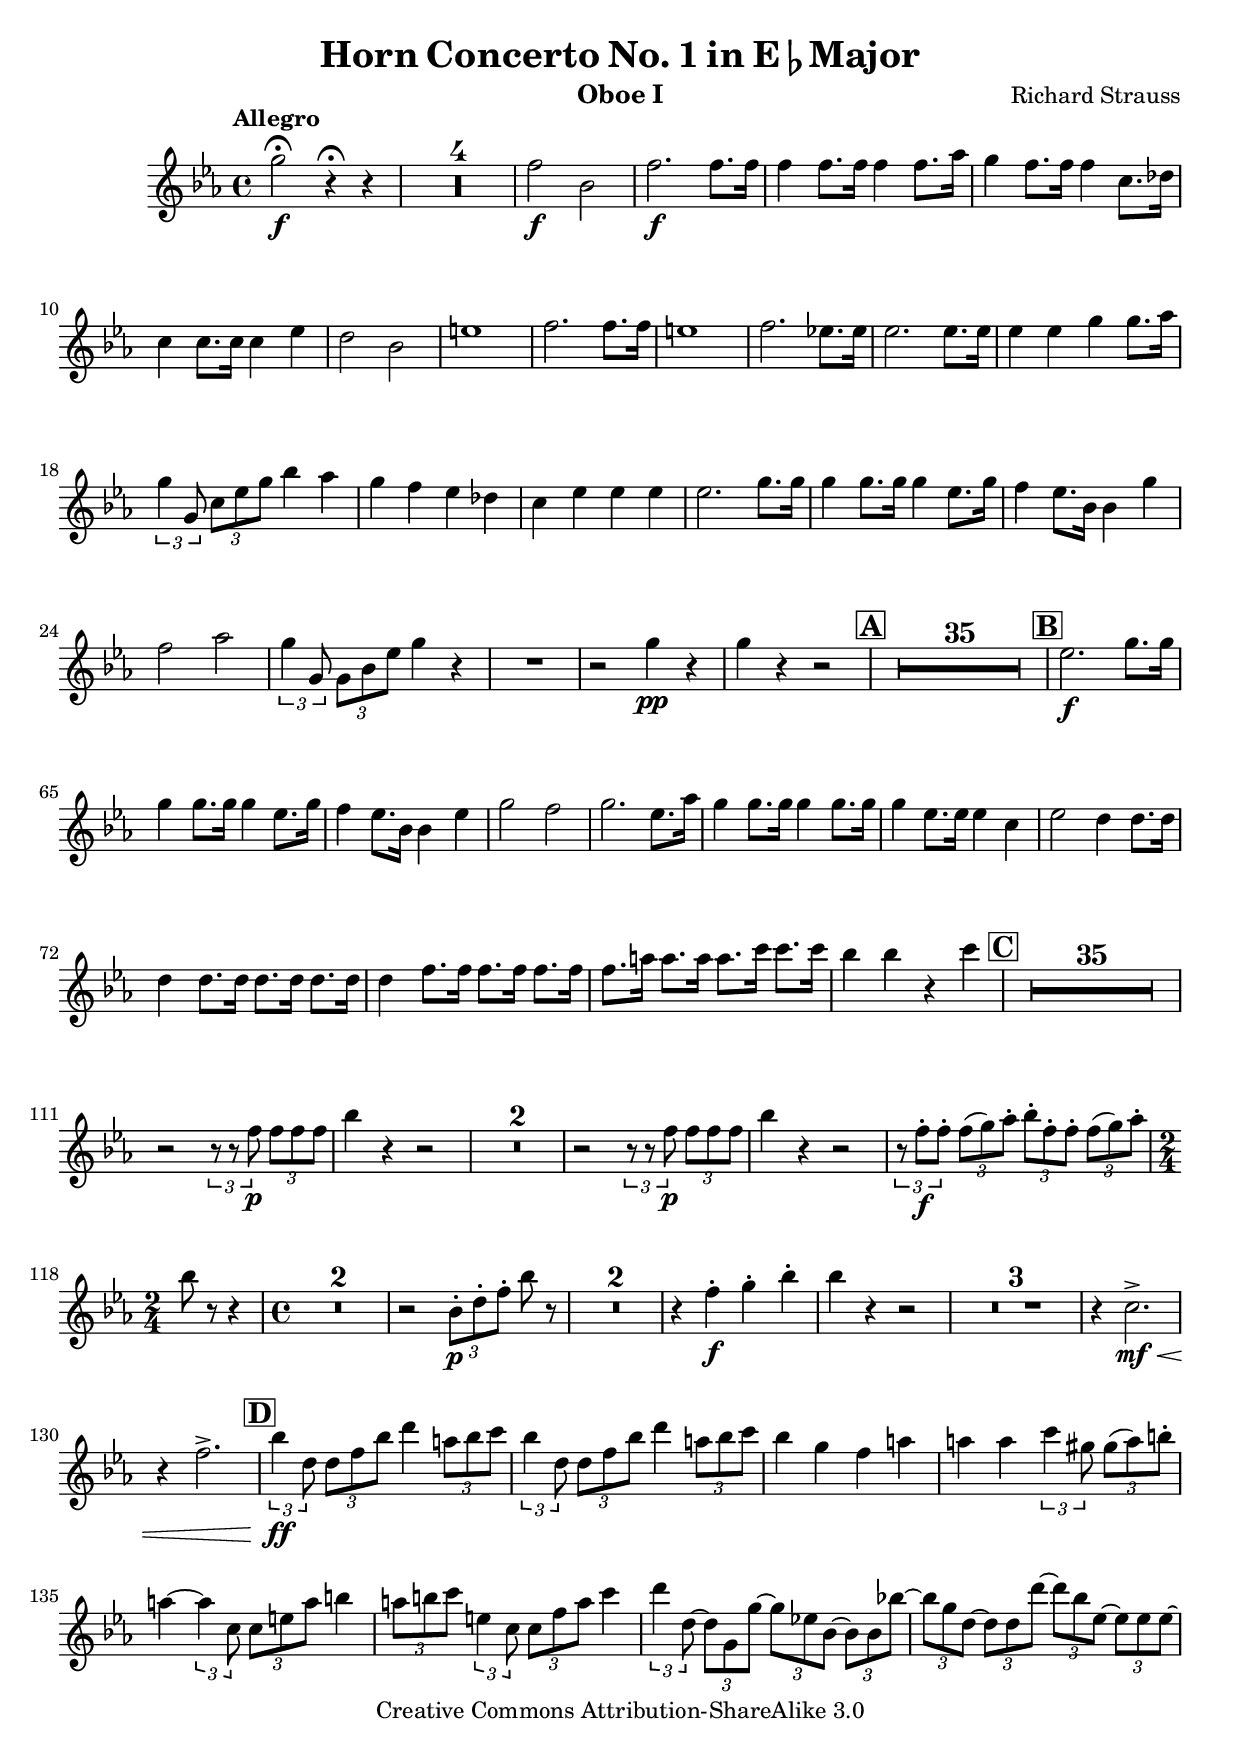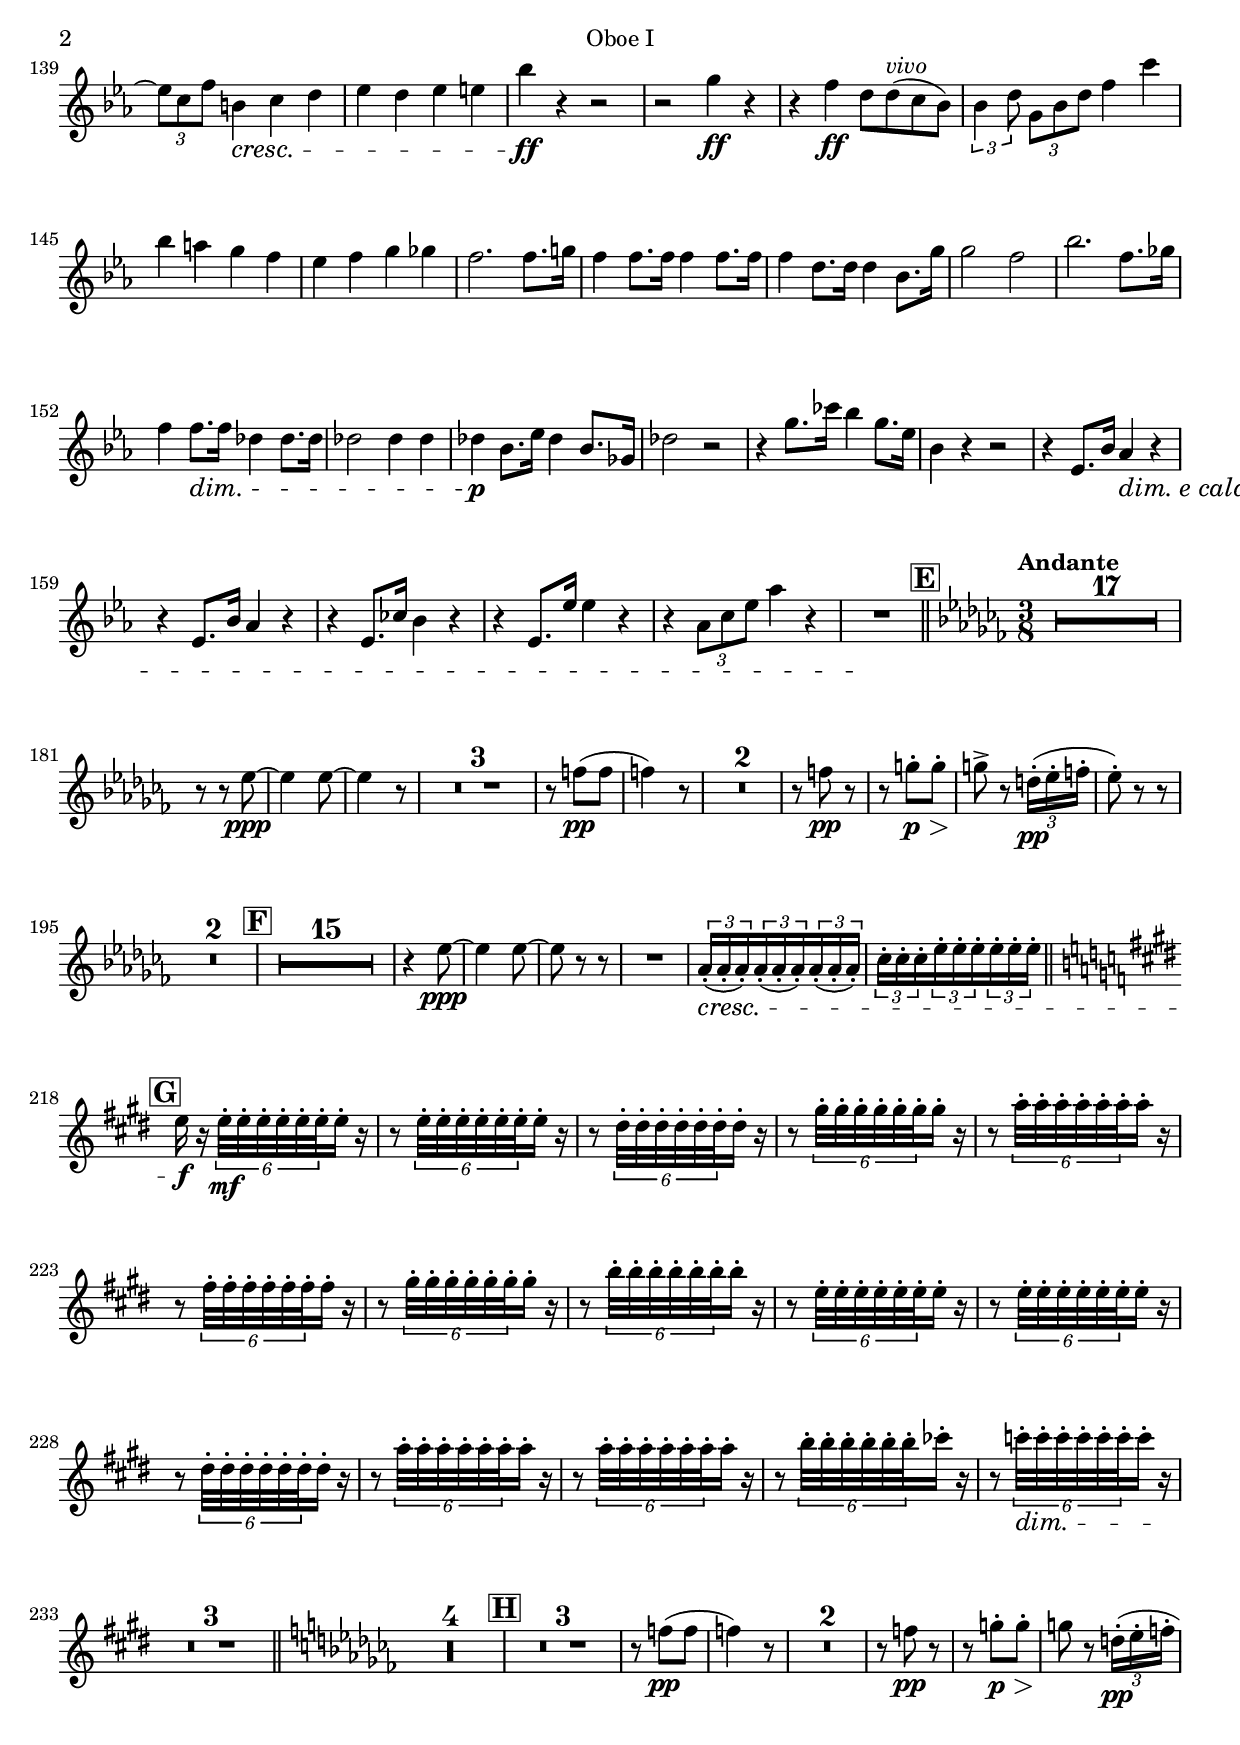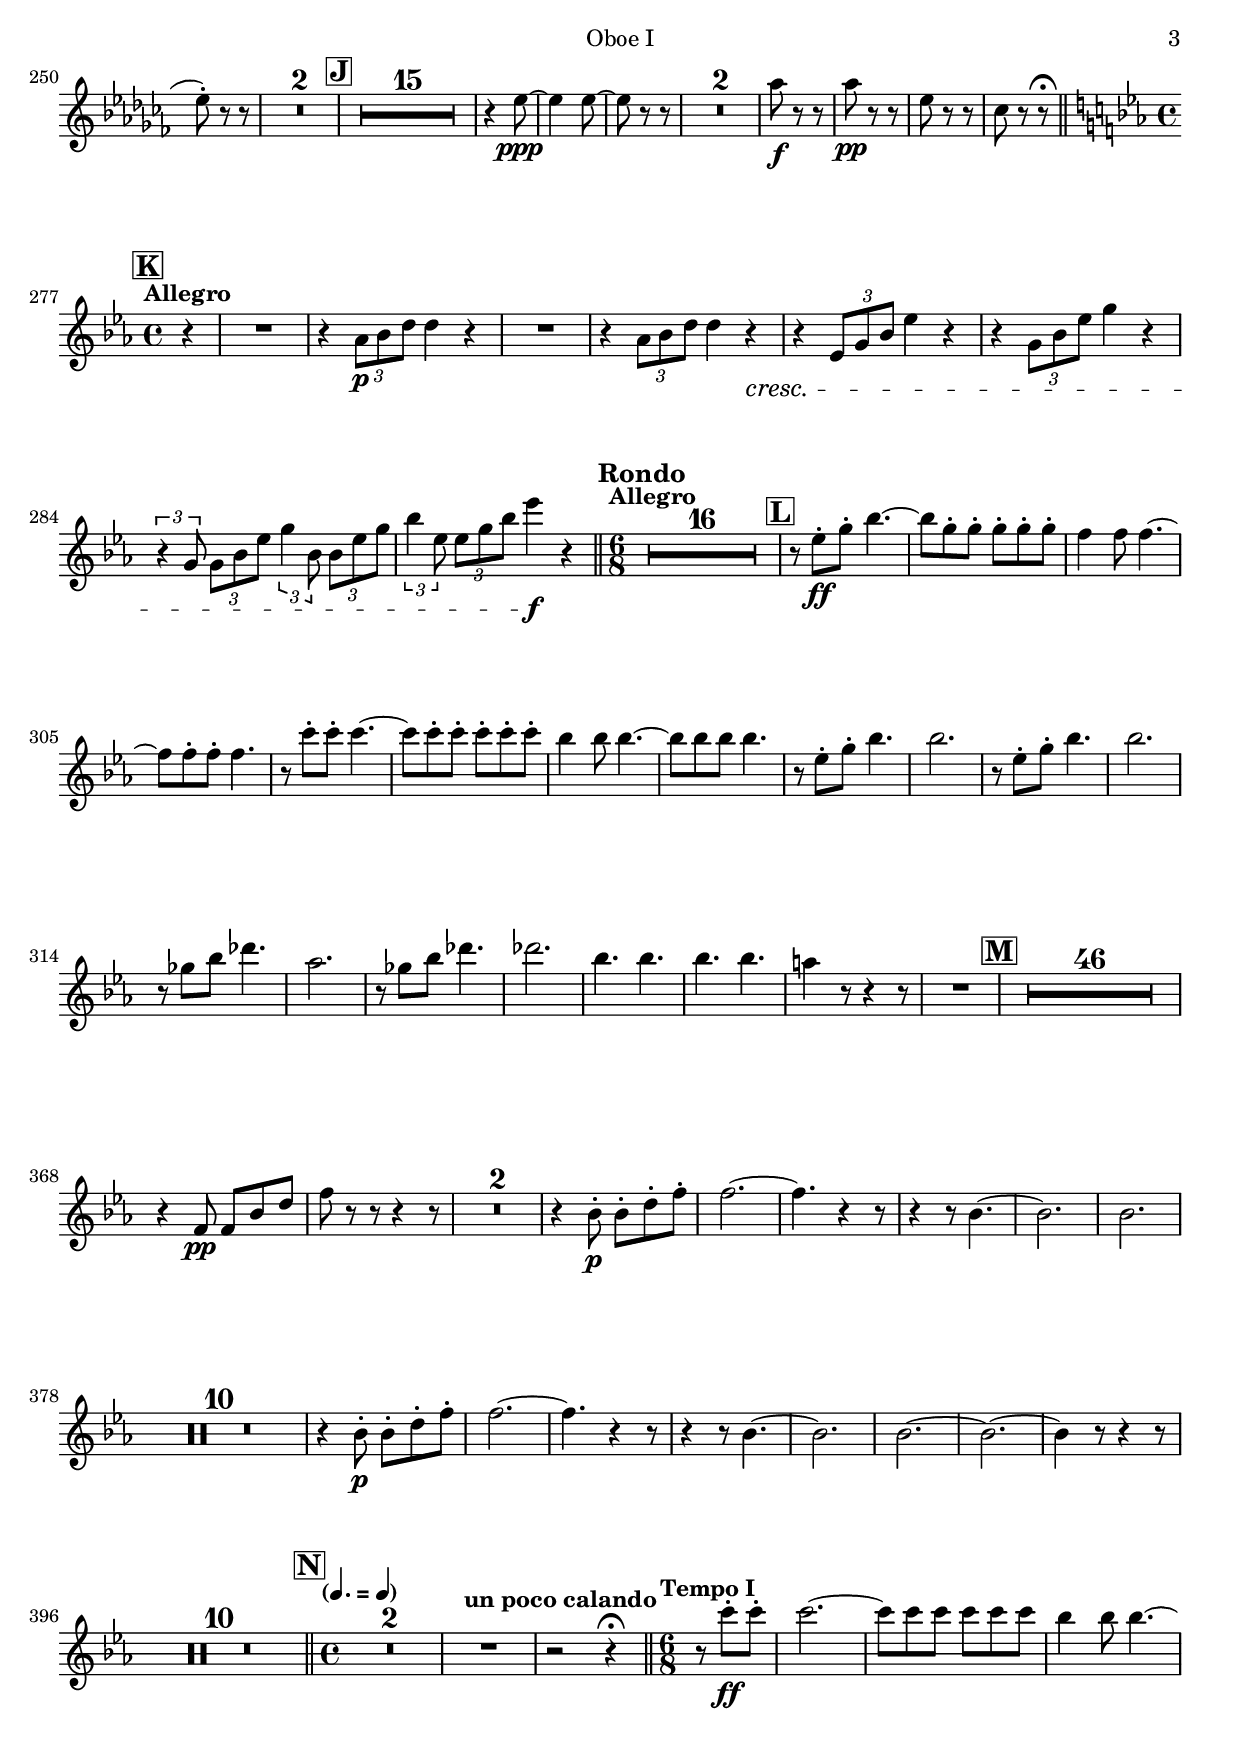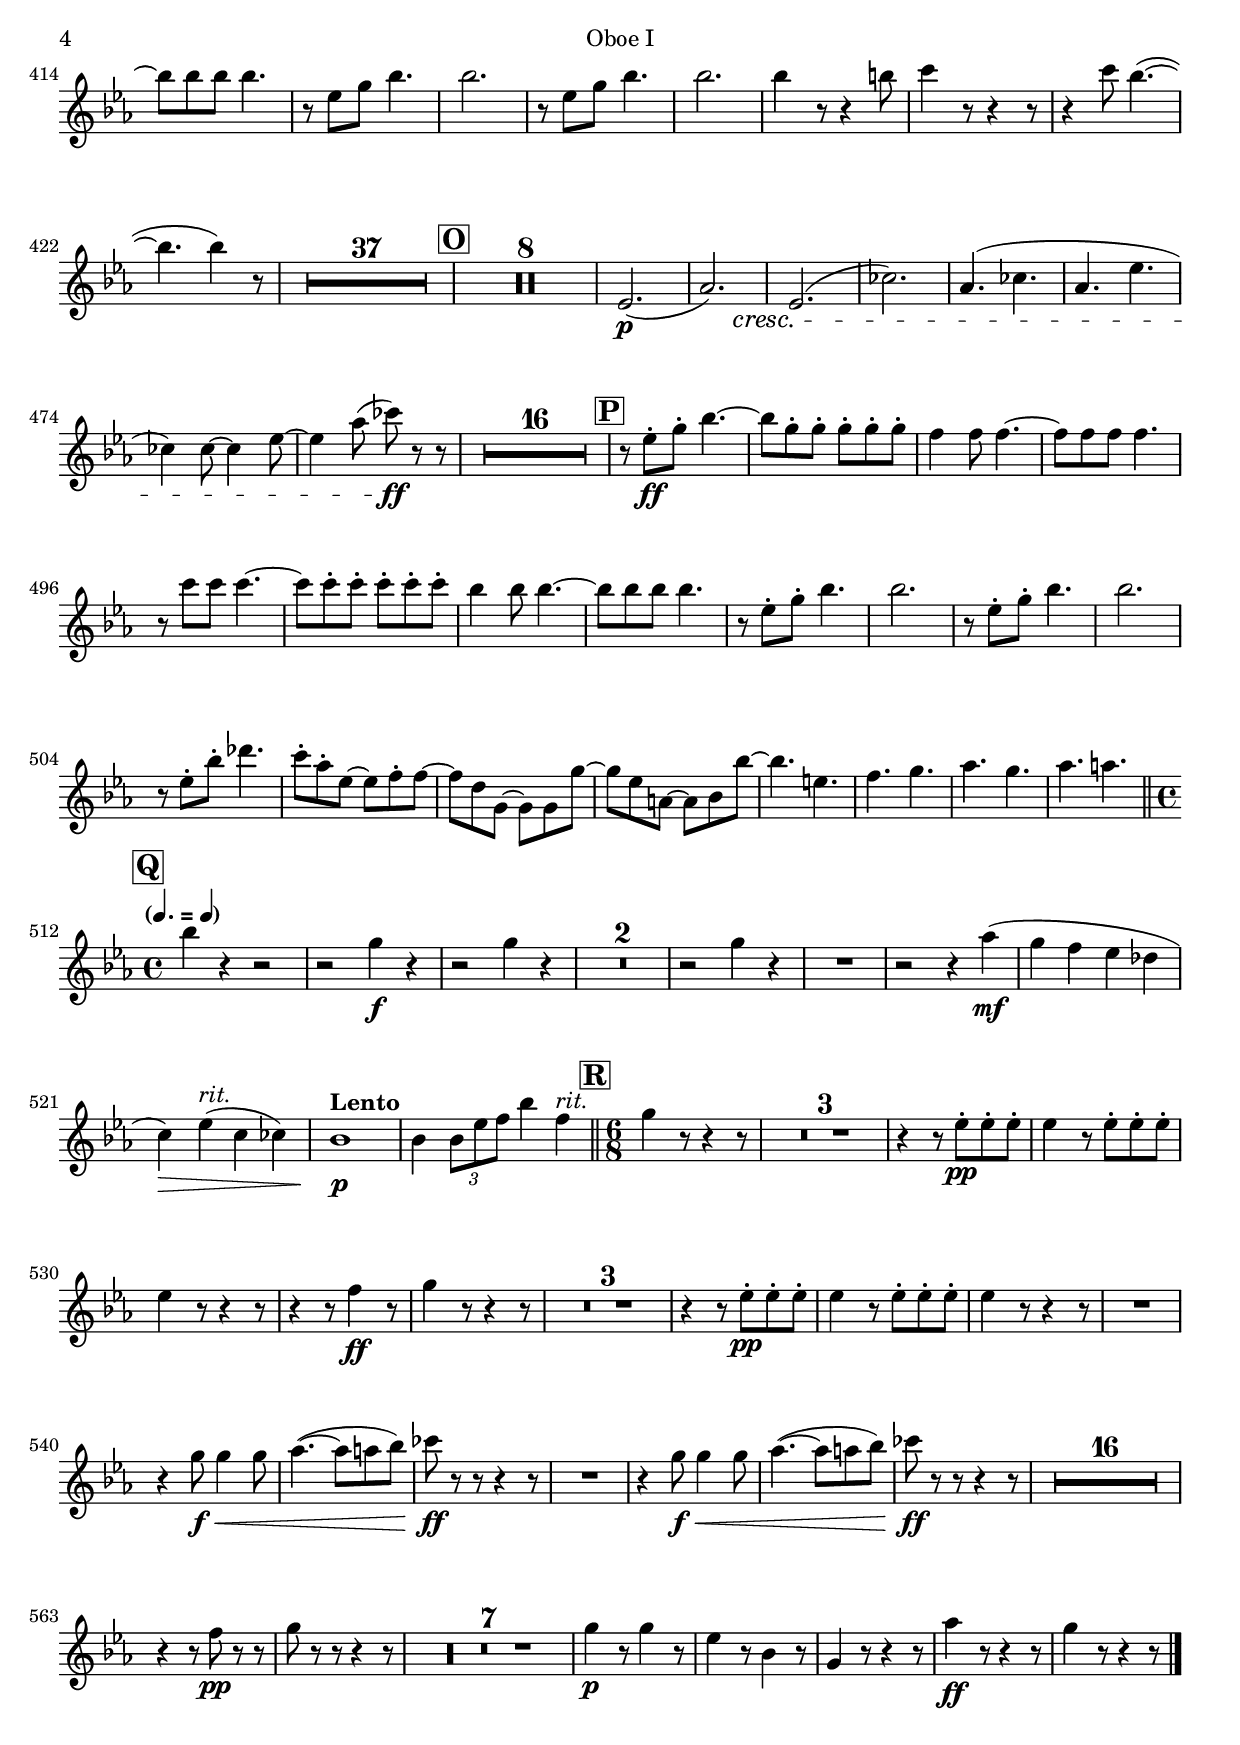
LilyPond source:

\version "2.13.41"

\version "2.13.41"

\include "defs.ily"

oboeOneMvtI = \relative c'''
{
  \key ees \major
  g2\f\fermata r4\fermata r |
  R1*4 |
  f2\f bes, |
  f'2.\f f8. f16 |
  f4 f8. f16 f4 f8. aes16
  g4 f8. f16 f4 c8. des16
  c4 c8. c16 c4 ees |
  d2 bes |
  e1 |
  f2. f8. f16 |
  e1 |
  f2. ees8. ees16 |
  ees2. ees8. ees16 |
  ees4 ees g g8. aes16 |
  \times 2/3 {g4 g,8} \times 2/3 {c8 ees g} bes4 aes |
  g f ees des |
  c ees ees ees |
  ees2. g8. g16 |
  g4 g8. g16 g4 ees8. g16 |
  f4 ees8. bes16 bes4 g' |
  f2 aes |
  \times 2/3 {g4 g,8} \times 2/3 {g8 bes ees} g4 r |
  R1 |
  r2 g4\pp r |
  g4 r r2 |

  %A
  R1*35 |

  %B
  ees2.\f g8. g16 |
  g4 g8. g16 g4 ees8. g16 |
  f4 ees8. bes16 bes4 ees |
  g2 f |
  g2. ees8. aes16 |
  g4 g8. g16 g4 g8. g16 |
  g4 ees8. ees16 ees4 c |
  ees2 d4 d8. d16 |
  d4 d8. d16 d8. d16 d8. d16 |
  d4 f8. f16 f8. f16 f8. f16 |
  f8. a16 a8. a16 a8. c16 c8. c16 |
  bes4 bes r c |

  %C
  R1*35 |
  r2 \times 2/3 {r8 r f,\p} \times 2/3 {f f f} |
  bes4 r r2 |
  R1*2 |
  r2 \times 2/3 {r8 r f\p} \times 2/3 {f f f} |
  bes4 r r2 |
  \times 2/3 {r8 f-.\f f-.} \times 2/3 {f( g) aes-.} \times 2/3 {bes-. f-. f-.} \times 2/3 {f( g) aes-.} |

  %2/4
  bes8 r r4 |

  %4/4
  R1*2 |
  r2 \times 2/3 {bes,8-.\p d-. f-.} bes8 r |
  R1*2 |
  r4 f-.\f g-. bes-. |
  bes r r2 |
  R1*3 |
  r4 c,2.->\mf\< |
  r4 f2.-> |

  %D
  s1*0\ff \repeat unfold 2
  {
    \times 2/3 {bes4 d,8} \times 2/3 {d f bes} d4 \times 2/3 {a8 bes c} |
  }
  bes4 g f a |
  a a \times 2/3 {c4 gis8} \times 2/3 {gis8( a) b-.} |
  a4~ \times 2/3 {a4 c,8} \times 2/3 {c8 e a} b4 |
  \times 2/3 {a8 b c} \times 2/3 {e,4 c8} \times 2/3 {c f a} c4 |
  \times 2/3 {d4 d,8~} \times 2/3 {d8 g, g'~} \times 2/3 {g ees bes~} \times 2/3 {bes bes bes'~} |
  \times 2/3 {bes g d~} \times 2/3 {d8 d d'~} \times 2/3 {d bes ees,~} \times 2/3 {ees ees ees~} |
  \times 2/3 {ees c f} b,4\cresc c d | %EDIT: cresc added
  ees d ees e |
  bes'\ff r r2 |
  r2 g4\ff r |
  r f\ff d8 d(^\vivo c bes) |
  \times 2/3 {bes4 d8} \times 2/3 {g, bes d} f4 c' |
  bes a g f |
  ees f g ges |
  f2. f8. g16 |
  \repeat unfold 2 {f4 f8. f16} |
  f4 d8. d16 d4 bes8. g'16 |
  g2 f |
  bes2. f8. ges16 |
  f4 f8.\dim f16 des4 des8. des16 |
  des2 des4 des |
  des\p bes8. ees16 des4 bes8. ges16 |
  des'2 r |
  r4 g8. ces16 bes4 g8. ees16 |
  bes4 r r2 |
  r4 ees,8. bes'16 aes4\dimECalando r |
  r ees8. bes'16 aes4 r |
  r ees8. ces'16 bes4 r |
  r ees,8. ees'16 ees4 r |
  r \times 2/3 {aes,8 c ees} aes4 r |
  R1\! |
}

oboeOneMvtII = \relative c''
{
  \key aes \minor
  %E
  R4.*17 |
  r8 r ees~\ppp |
  ees4 ees8~ |
  ees4 r8 |
  R4.*3 |
  r8 f(\pp f |
  f4) r8 |
  R4.*2 |
  r8 f\pp r |
  r g-.\p\> g-. |
  g->\! r \times 2/3 {d16-.(\pp ees-. f-.} |
  ees8-.) r r |
  R4.*2 |

  %F
  R4.*15
  r4 ees8~\ppp |
  ees4 ees8~ |
  ees r r |
  R4. |
  s1*0\cresc \repeat unfold 3 {\times 2/3 {aes,16-.( aes-. aes-.)}} |
  \times 2/3 {ces16-. ces-. ces-.} \times 2/3 {ees-. ees-. ees-.} \times 2/3 {ees-. ees-. ees-.} |

  %G
  \key e \major
  e16\f r \times 4/6 {e32-.\mf e-. e-. e-. e-. e-.} e16-. r |
  r8 \times 4/6 {e32-. e-. e-. e-. e-. e-.} e16-. r |
  r8 \times 4/6 {dis32-. dis-. dis-. dis-. dis-. dis-.} dis16-. r |
  r8 \times 4/6 {gis32-. gis-. gis-. gis-. gis-. gis-.} gis16-. r |
  r8 \times 4/6 {a32-. a-. a-. a-. a-. a-.} a16-. r |
  r8 \times 4/6 {fis32-. fis-. fis-. fis-. fis-. fis-.} fis16-. r |
  r8 \times 4/6 {gis32-. gis-. gis-. gis-. gis-. gis-.} gis16-. r |
  r8 \times 4/6 {b32-. b-. b-. b-. b-. b-.} b16-. r |
  r8 \times 4/6 {e,32-. e-. e-. e-. e-. e-.} e16-. r |
  r8 \times 4/6 {e32-. e-. e-. e-. e-. e-.} e16-. r |
  r8 \times 4/6 {dis32-. dis-. dis-. dis-. dis-. dis-.} dis16-. r |
  r8 \times 4/6 {a'32-. a-. a-. a-. a-. a-.} a16-. r |
  r8 \times 4/6 {a32-. a-. a-. a-. a-. a-.} a16-. r |
  r8 \times 4/6 {b32-. b-. b-. b-. b-. b-.} ces16-. r |
  r8 \times 4/6 {c32-.\dim c-. c-. c-. c-. c-.} c16-. r\! |
  R4.*3 |

  \key aes \minor
  R4.*4 |

  %H
  R4.*3 |
  r8 f,(\pp f |
  f4) r8 |
  R4.*2 |
  r8 f\pp r |
  r g-.\p\> g-. |
  g\! r \times 2/3 {d16-.(\pp ees-. f-.} |
  ees8-.) r r |
  R4.*2 |

  %J
  R4.*15 |
  r4 ees8~\ppp |
  ees4 ees8~ |
  ees r r |
  R4.*2 |
  aes8\f r r |
  aes\pp r r |
  ees r r |
  ces r r\fermata |
}

oboeOneMvtIII = \relative c''
{
  %K
  \key ees \major
  r4 |
  R1 |
  r4 \times 2/3 {aes8\p bes d} d4 r |
  R1 |
  r4 \times 2/3 {aes8 bes d} d4 r\cresc |
  r4 \times 2/3 {ees,8 g bes} ees4 r |
  r4 \times 2/3 {g,8 bes ees} g4 r |
  \times 2/3 {r4 g,8} \times 2/3 {g bes ees} \times 2/3 {g4 bes,8} \times 2/3 {bes ees g} |
  \times 2/3 {bes4 ees,8} \times 2/3 {ees g bes} ees4\f r |

  %6/8
  R2.*16 |

  %L
  r8 ees,-.\ff g-. bes4.~ |

  bes8 g-. g-. g-. g-. g-. |
  f4 f8 f4.~ |
  f8 f-. f-. f4. |
  r8 c'8-. c-. c4.~ |
  c8 c-. c-. c-. c-. c-. |
  bes4 bes8 bes4.~ |
  bes8 bes bes bes4. |
  \repeat unfold 2
  {
    r8 ees,-. g-. bes4. |
    bes2. |
  }
  r8 ges bes des4. |
  aes2. |
  r8 ges bes des4. |
  des2. |
  bes4. bes |
  bes bes |
  a4 r8 r4 r8 |
  R2. |

  %M
  R2.*46 |
  r4 f,8\pp f bes d |
  f r r r4 r8 |
  R2.*2 |
  r4 bes,8-.\p bes-. d-. f-. |
  f2.~ |
  f4. r4 r8 |
  r4 r8 bes,4.~ |
  bes2. |
  bes |
  R2.*10 |
  r4 bes8-.\p bes-. d-. f-. |
  f2.~ |
  f4. r4 r8 |
  r4 r8 bes,4.~ |
  bes2. |
  bes~ |
  bes~ |
  bes4 r8 r4 r8 |
  R2.*10 |

  %N
  %4/4
  R1*3 |
  r2 r4\fermata |

  %6/8
  r8 c'-.\ff c-. |
  c2.~ |
  c8 c c c c c |
  bes4 bes8 bes4.~ |
  bes8 bes bes bes4. |
  r8 ees, g bes4. |
  bes2. |
  r8 ees, g bes4. |
  bes2. |
  bes4 r8 r4 b8 |
  c4 r8 r4 r8 |
  r4 c8 bes4.~( |
  bes4. bes4) r8 |
  R2.*37 |

  %O
  R2.*8 |
  ees,,2.(\p |
  << {s4. s\cresc} {aes2.)} >> |
  ees( |
  ces') |
  aes4.( ces |
  aes ees' |
  ces4) ces8~ ces4 ees8~ |
  ees4 aes8( ces)\ff r r |
  R2.*16 |

  %P
  r8 ees,-.\ff g-. bes4.~ |
  bes8 g-. g-. g-. g-. g-. |
  f4 f8 f4.~ |
  f8 f f f4. |
  r8 c' c c4.~ |
  c8 c-. c-. c-. c-. c-. |
  bes4 bes8 bes4.~ |
  bes8 bes bes bes4. |
  r8 ees,-. g-. bes4. |
  bes2. |
  r8 ees,-. g-. bes4. |
  bes2. |
  r8 ees,-. bes'-. des4. |
  c8-. aes-. ees~ ees f-. f~ |
  f d g,~ g g g'~ |
  g ees a,~ a bes bes'~ |
  bes4. e, |
  f g |
  aes g |
  aes a |

  %Q
  %4/4
  bes4 r r2 |
  r g4\f r |
  r2 g4 r |
  R1*2 |
  r2 g4 r |
  R1 |
  r2 r4 aes(\mf |
  g f ees des |
  c)\> ees(^\rit c ces) |
  bes1\p |
  bes4 \times 2/3 {bes8 ees f} bes4 f^\rit |

  %R
  %6/8
  g4 r8 r4 r8 |
  R2.*3 |
  r4 r8 ees-.\pp ees-. ees-. |
  ees4 r8 ees8-. ees-. ees-. |
  ees4 r8 r4 r8 |
  r4 r8 f4\ff r8 |
  g4 r8 r4 r8 |
  R2.*3 |
  r4 r8 ees-.\pp ees-. ees-. |
  ees4 r8 ees8-. ees-. ees-. |
  ees4 r8 r4 r8 |
  R2. |
  r4 g8\f\< g4 g8 |
  aes4.~( aes8 a bes) |
  ces\ff r r r4 r8 |
  R2. |
  r4 g8\f\< g4 g8 |
  aes4.~( aes8 a bes) |
  ces\ff r r r4 r8 |
  R2.*16 |
  r4 r8 f,\pp r r |
  g r r r4 r8 |
  R2.*7 |
  g4\p r8 g4 r8 |
  ees4 r8 bes4 r8 |
  g4 r8 r4 r8 |
  aes'4\ff r8 r4 r8 |
  g4 r8 r4 r8 |
}

oboeOne = {\oboeOneMvtI \oboeOneMvtII \oboeOneMvtIII}


instrument = \markup {Oboe I}
notes = \oboeOne

\include "part.ily"
